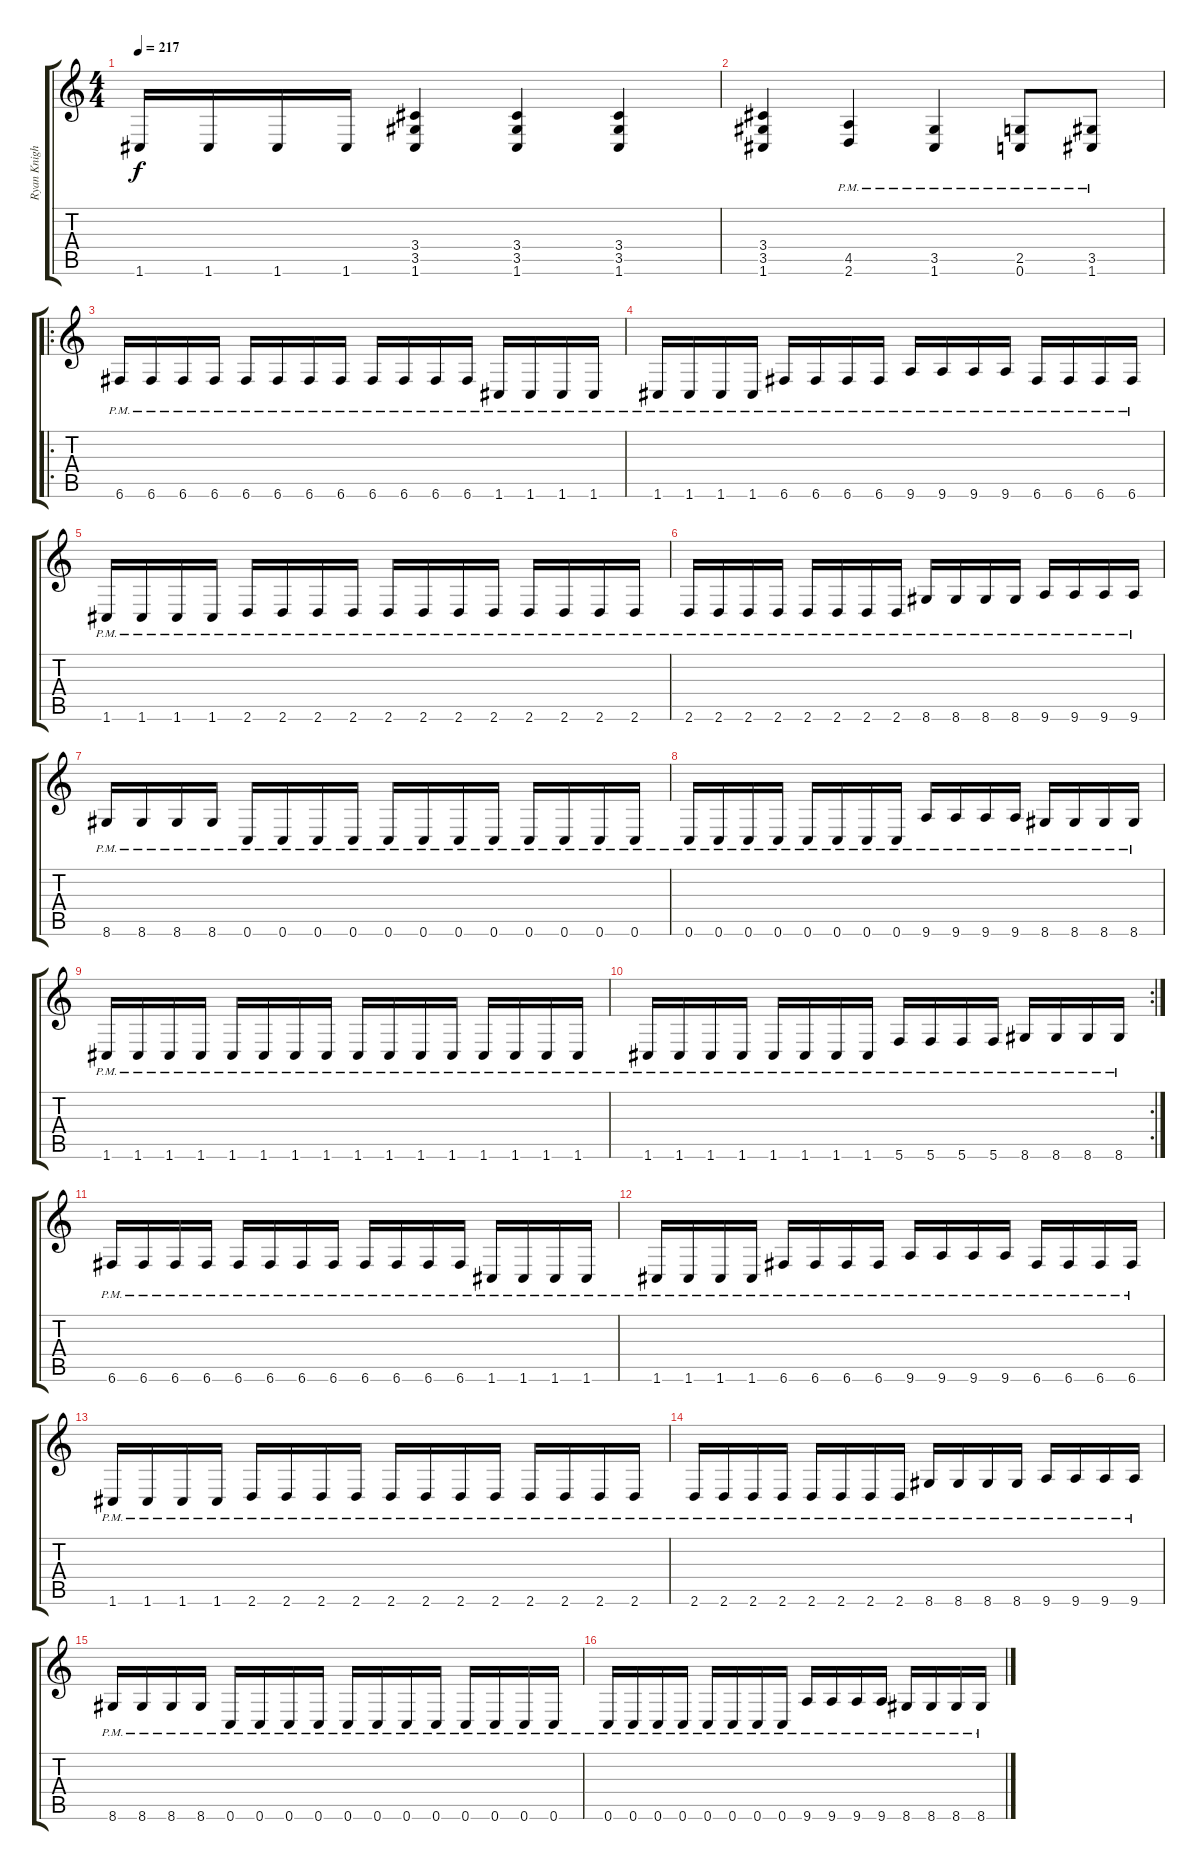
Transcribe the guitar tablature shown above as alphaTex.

\track ("Ryan Knight (Left)" "Ryan Knigh") {instrument distortionguitar}
\staff {score tabs}
\tuning (C4 G3 Eb3 Bb2 F2 C2) {hide}
\ts (4 4)
\tempo 217
\clef g2
\ks c
1.6.16{dy f} 1.6.16 1.6.16 1.6.16 (3.4 3.5 1.6).4 (3.4 3.5 1.6).4 (3.4 3.5 1.6).4 |
(3.4 3.5 1.6).4 (4.5{pm} 2.6{pm}).4 (3.5{pm} 1.6{pm}).4 (2.5{pm} 0.6{pm}).8 (3.5{pm} 1.6{pm}).8 |
\ro
6.6{pm}.16 6.6{pm}.16 6.6{pm}.16 6.6{pm}.16 6.6{pm}.16 6.6{pm}.16 6.6{pm}.16 6.6{pm}.16 6.6{pm}.16 6.6{pm}.16 6.6{pm}.16 6.6{pm}.16 1.6{pm}.16 1.6{pm}.16 1.6{pm}.16 1.6{pm}.16 |
1.6{pm}.16 1.6{pm}.16 1.6{pm}.16 1.6{pm}.16 6.6{pm}.16 6.6{pm}.16 6.6{pm}.16 6.6{pm}.16 9.6{pm}.16 9.6{pm}.16 9.6{pm}.16 9.6{pm}.16 6.6{pm}.16 6.6{pm}.16 6.6{pm}.16 6.6{pm}.16 |
1.6{pm}.16 1.6{pm}.16 1.6{pm}.16 1.6{pm}.16 2.6{pm}.16 2.6{pm}.16 2.6{pm}.16 2.6{pm}.16 2.6{pm}.16 2.6{pm}.16 2.6{pm}.16 2.6{pm}.16 2.6{pm}.16 2.6{pm}.16 2.6{pm}.16 2.6{pm}.16 |
2.6{pm}.16 2.6{pm}.16 2.6{pm}.16 2.6{pm}.16 2.6{pm}.16 2.6{pm}.16 2.6{pm}.16 2.6{pm}.16 8.6{pm}.16 8.6{pm}.16 8.6{pm}.16 8.6{pm}.16 9.6{pm}.16 9.6{pm}.16 9.6{pm}.16 9.6{pm}.16 |
8.6{pm}.16 8.6{pm}.16 8.6{pm}.16 8.6{pm}.16 0.6{pm}.16 0.6{pm}.16 0.6{pm}.16 0.6{pm}.16 0.6{pm}.16 0.6{pm}.16 0.6{pm}.16 0.6{pm}.16 0.6{pm}.16 0.6{pm}.16 0.6{pm}.16 0.6{pm}.16 |
0.6{pm}.16 0.6{pm}.16 0.6{pm}.16 0.6{pm}.16 0.6{pm}.16 0.6{pm}.16 0.6{pm}.16 0.6{pm}.16 9.6{pm}.16 9.6{pm}.16 9.6{pm}.16 9.6{pm}.16 8.6{pm}.16 8.6{pm}.16 8.6{pm}.16 8.6{pm}.16 |
1.6{pm}.16 1.6{pm}.16 1.6{pm}.16 1.6{pm}.16 1.6{pm}.16 1.6{pm}.16 1.6{pm}.16 1.6{pm}.16 1.6{pm}.16 1.6{pm}.16 1.6{pm}.16 1.6{pm}.16 1.6{pm}.16 1.6{pm}.16 1.6{pm}.16 1.6{pm}.16 |
\rc 2
1.6{pm}.16 1.6{pm}.16 1.6{pm}.16 1.6{pm}.16 1.6{pm}.16 1.6{pm}.16 1.6{pm}.16 1.6{pm}.16 5.6{pm}.16 5.6{pm}.16 5.6{pm}.16 5.6{pm}.16 8.6{pm}.16 8.6{pm}.16 8.6{pm}.16 8.6{pm}.16 |
6.6{pm}.16 6.6{pm}.16 6.6{pm}.16 6.6{pm}.16 6.6{pm}.16 6.6{pm}.16 6.6{pm}.16 6.6{pm}.16 6.6{pm}.16 6.6{pm}.16 6.6{pm}.16 6.6{pm}.16 1.6{pm}.16 1.6{pm}.16 1.6{pm}.16 1.6{pm}.16 |
1.6{pm}.16 1.6{pm}.16 1.6{pm}.16 1.6{pm}.16 6.6{pm}.16 6.6{pm}.16 6.6{pm}.16 6.6{pm}.16 9.6{pm}.16 9.6{pm}.16 9.6{pm}.16 9.6{pm}.16 6.6{pm}.16 6.6{pm}.16 6.6{pm}.16 6.6{pm}.16 |
1.6{pm}.16 1.6{pm}.16 1.6{pm}.16 1.6{pm}.16 2.6{pm}.16 2.6{pm}.16 2.6{pm}.16 2.6{pm}.16 2.6{pm}.16 2.6{pm}.16 2.6{pm}.16 2.6{pm}.16 2.6{pm}.16 2.6{pm}.16 2.6{pm}.16 2.6{pm}.16 |
2.6{pm}.16 2.6{pm}.16 2.6{pm}.16 2.6{pm}.16 2.6{pm}.16 2.6{pm}.16 2.6{pm}.16 2.6{pm}.16 8.6{pm}.16 8.6{pm}.16 8.6{pm}.16 8.6{pm}.16 9.6{pm}.16 9.6{pm}.16 9.6{pm}.16 9.6{pm}.16 |
8.6{pm}.16 8.6{pm}.16 8.6{pm}.16 8.6{pm}.16 0.6{pm}.16 0.6{pm}.16 0.6{pm}.16 0.6{pm}.16 0.6{pm}.16 0.6{pm}.16 0.6{pm}.16 0.6{pm}.16 0.6{pm}.16 0.6{pm}.16 0.6{pm}.16 0.6{pm}.16 |
0.6{pm}.16 0.6{pm}.16 0.6{pm}.16 0.6{pm}.16 0.6{pm}.16 0.6{pm}.16 0.6{pm}.16 0.6{pm}.16 9.6{pm}.16 9.6{pm}.16 9.6{pm}.16 9.6{pm}.16 8.6{pm}.16 8.6{pm}.16 8.6{pm}.16 8.6{pm}.16
